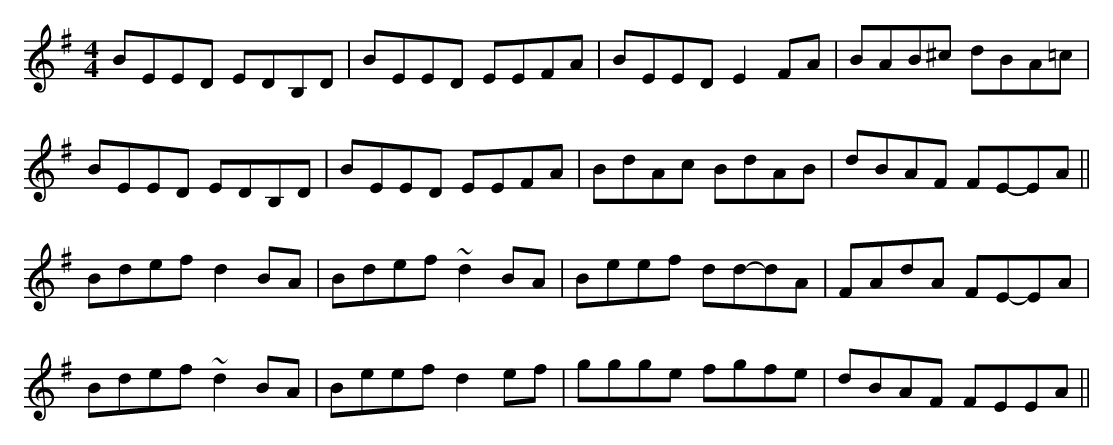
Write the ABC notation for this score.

X:1
M:4/4
K:Emin
BEED EDB,D|BEED EEFA|BEED E2 FA|BAB^c dBA=c|
BEED EDB,D|BEED EEFA|BdAc BdAB|dBAF FE-EA||
Bdef d2 BA|Bdef ~d2 BA|Beef dd-dA|FAdA FE-EA|
Bdef ~d2 BA|Beef d2 ef|ggge fgfe|dBAF FEEA||
